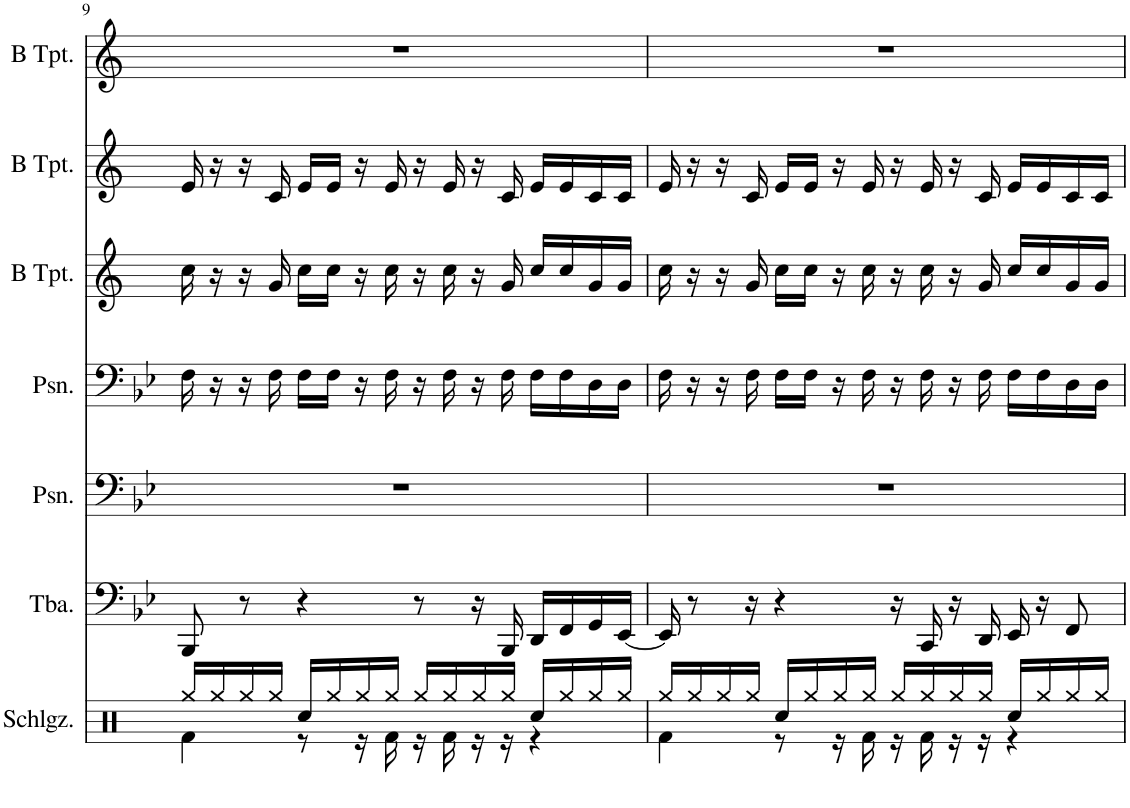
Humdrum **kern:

**kern	**kern	**kern	**kern	**kern	**kern	**kern
*part7	*part6	*part5	*part4	*part3	*part2	*part1
*staff7	*staff6	*staff5	*staff4	*staff3	*staff2	*staff1
*I"Schlagzeug	*I"Tuba	*I"Posaune	*I"Posaune	*I"Trompete in B	*I"Trompete in B	*I"Trompete in B
*I'Schlgz.	*I'Tba.	*I'Psn.	*I'Psn.	*	*	*
!!LO:PB:g=z
*clefX	*clefF4	*clefF4	*clefF4	*clefG2	*clefG2	*clefG2
*	*	*	*	*Trd1c2	*Trd1c2	*Trd1c2
*k[]	*k[b-e-]	*k[b-e-]	*k[b-e-]	*k[]	*k[]	*k[]
*M4/4	*M4/4	*M4/4	*M4/4	*M4/4	*M4/4	*M4/4
=9	=9	=9	=9	=9	=9	=9
*^	*	*	*	*	*	*
16Rgg/LL	4Rf\	8BBB-/	1r	16F\	16cc\	16e/	1r
16Rgg/	.	.	.	16r	16r	16r	.
16Rgg/	.	8r	.	16r	16r	16r	.
16Rgg/JJ	.	.	.	16F\	16g/	16c/	.
16Rcc/LL	8r	4r	.	16F\LL	16cc\LL	16e/LL	.
16Rgg/	.	.	.	16F\JJ	16cc\JJ	16e/JJ	.
16Rgg/	16r	.	.	16r	16r	16r	.
16Rgg/JJ	16Rf\	.	.	16F\	16cc\	16e/	.
16Rgg/LL	16r	8r	.	16r	16r	16r	.
16Rgg/	16Rf\	.	.	16F\	16cc\	16e/	.
16Rgg/	16r	16r	.	16r	16r	16r	.
16Rgg/JJ	16r	16BBB-/	.	16F\	16g/	16c/	.
16Rcc/LL	4r	16DD/LL	.	16F\LL	16cc/LL	16e/LL	.
16Rgg/	.	16FF/	.	16F\	16cc/	16e/	.
16Rgg/	.	16GG/	.	16D\	16g/	16c/	.
16Rgg/JJ	.	[16EE-/JJ	.	16D\JJ	16g/JJ	16c/JJ	.
=10	=10	=10	=10	=10	=10	=10	=10
16Rgg/LL	4Rf\	16EE-/]	1r	16F\	16cc\	16e/	1r
16Rgg/	.	8r	.	16r	16r	16r	.
16Rgg/	.	.	.	16r	16r	16r	.
16Rgg/JJ	.	16r	.	16F\	16g/	16c/	.
16Rcc/LL	8r	4r	.	16F\LL	16cc\LL	16e/LL	.
16Rgg/	.	.	.	16F\JJ	16cc\JJ	16e/JJ	.
16Rgg/	16r	.	.	16r	16r	16r	.
16Rgg/JJ	16Rf\	.	.	16F\	16cc\	16e/	.
16Rgg/LL	16r	16r	.	16r	16r	16r	.
16Rgg/	16Rf\	16CC/	.	16F\	16cc\	16e/	.
16Rgg/	16r	16r	.	16r	16r	16r	.
16Rgg/JJ	16r	16DD/	.	16F\	16g/	16c/	.
16Rcc/LL	4r	16EE-/	.	16F\LL	16cc/LL	16e/LL	.
16Rgg/	.	16r	.	16F\	16cc/	16e/	.
16Rgg/	.	8FF/	.	16D\	16g/	16c/	.
16Rgg/JJ	.	.	.	16D\JJ	16g/JJ	16c/JJ	.
*v	*v	*	*	*	*	*	*
=	=	=	=	=	=	=
*-	*-	*-	*-	*-	*-	*-
